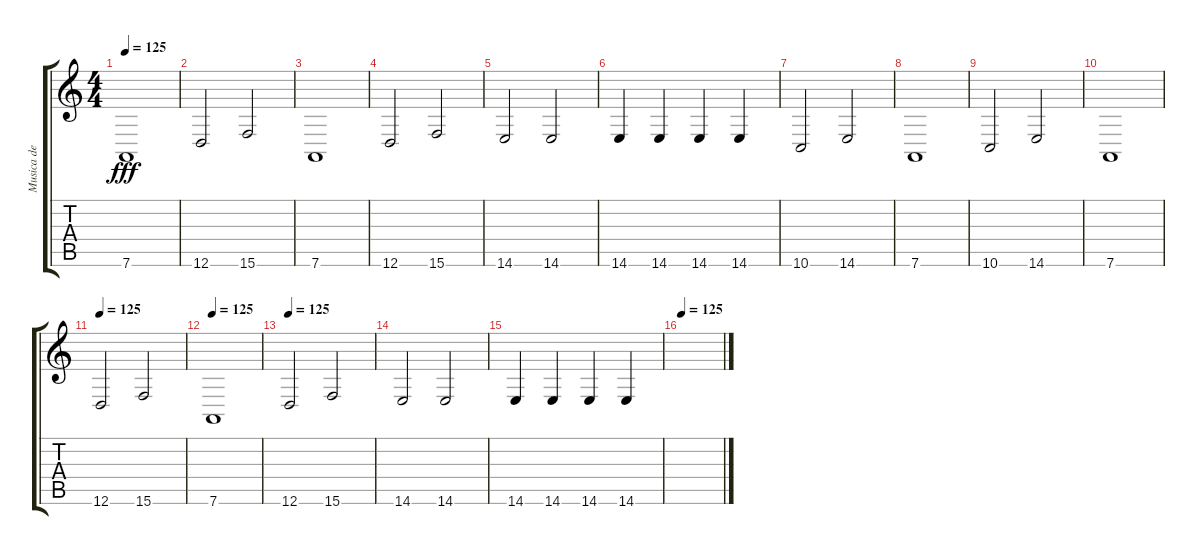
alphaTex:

\track ("Musica de fondo" "Musica de ") {instrument stringensemble1}
\staff {score tabs}
\tuning (D4 A3 F3 C3 G2 D2) {hide}
\ts (4 4)
\tempo 125
\clef g2
\ks c
7.6.1{dy fff} |
12.6.2 15.6.2 |
7.6.1 |
12.6.2 15.6.2 |
14.6.2 14.6.2 |
14.6.4 14.6.4 14.6.4 14.6.4 |
10.6.2 14.6.2 |
7.6.1 |
10.6.2 14.6.2 |
7.6.1 |
\tempo 125
12.6.2 15.6.2 |
\tempo 125
7.6.1 |
\tempo 125
12.6.2 15.6.2 |
14.6.2 14.6.2 |
14.6.4 14.6.4 14.6.4 14.6.4 |
\tempo 125
